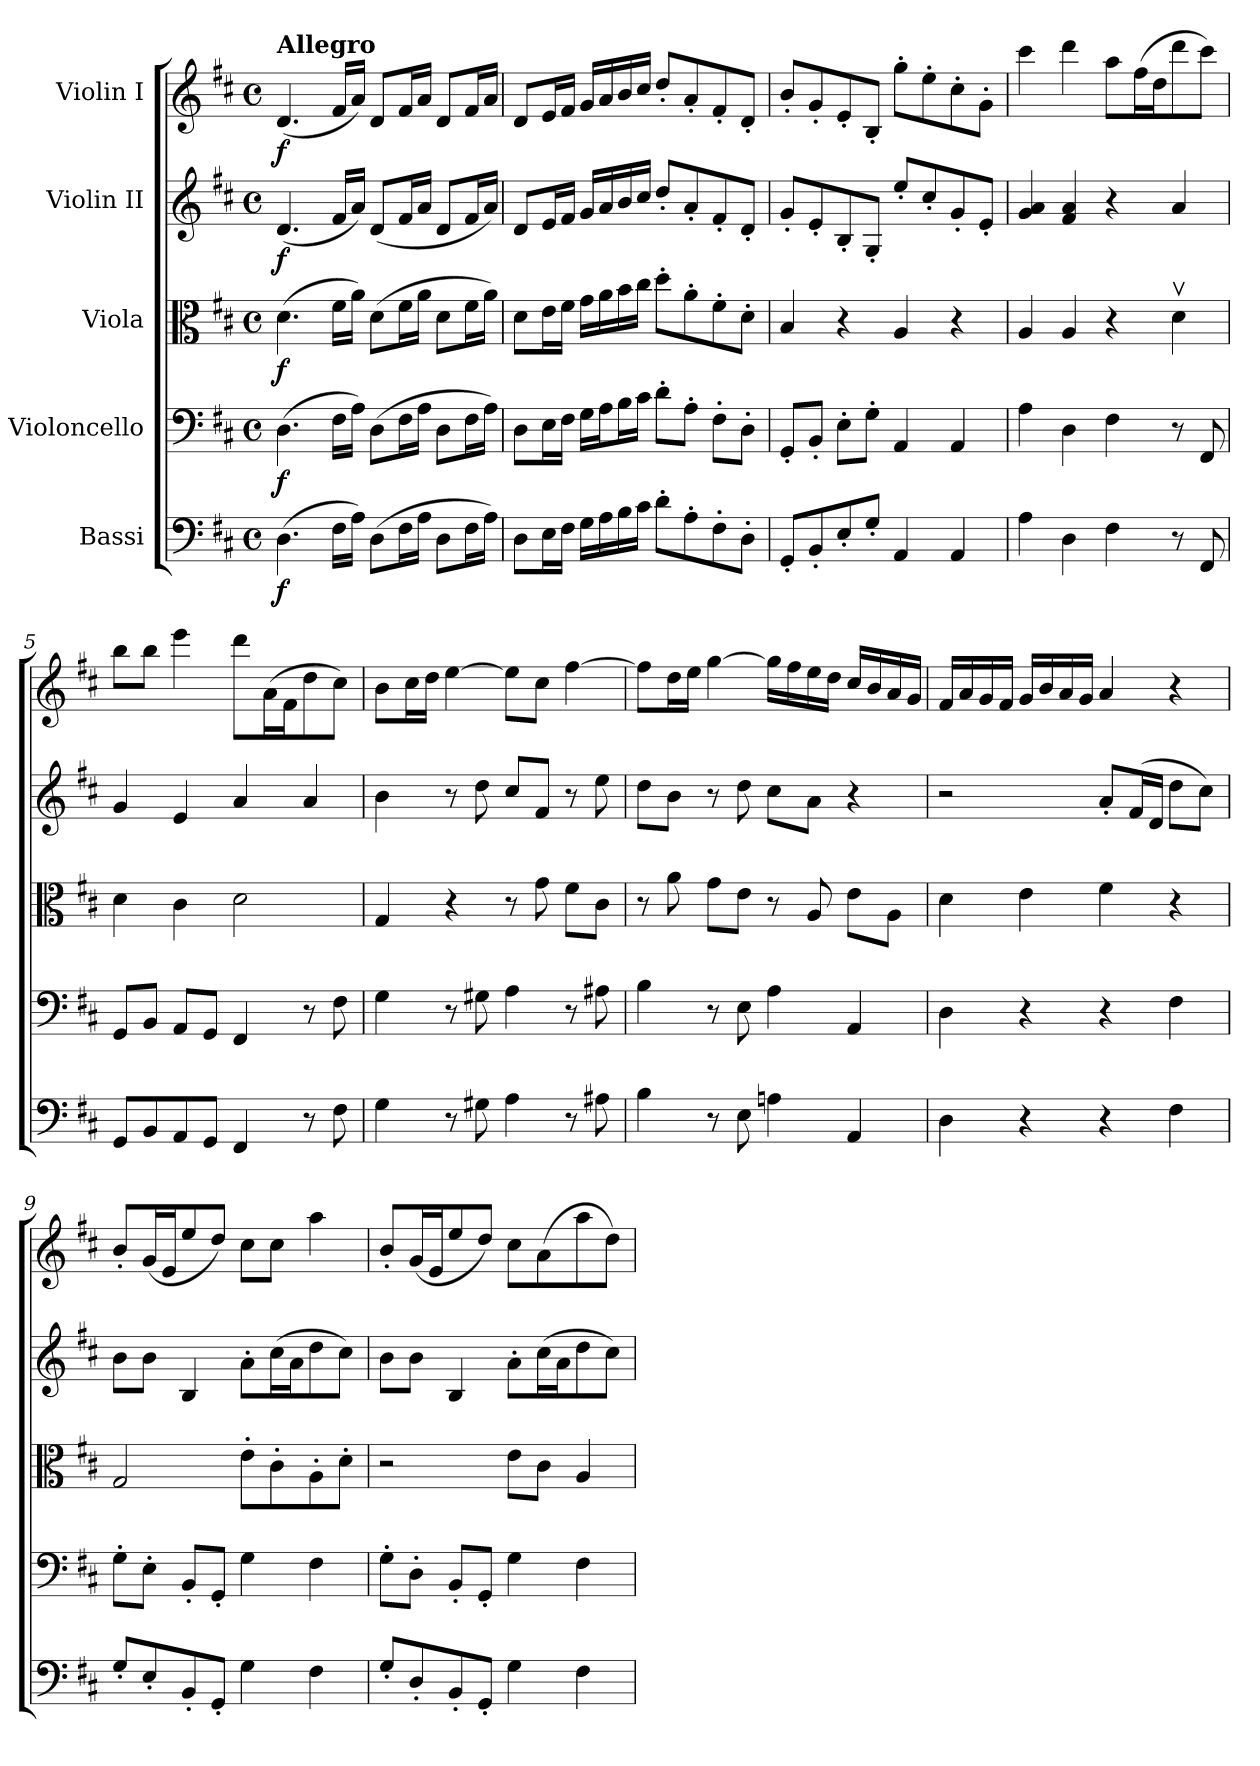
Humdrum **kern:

**kern	**dynam	**kern	**dynam	**kern	**dynam	**kern	**dynam	**kern	**dynam
*part5	*part5	*part4	*part4	*part3	*part3	*part2	*part2	*part1	*part1
*staff5	*staff5	*staff4	*staff4	*staff3	*staff3	*staff2	*staff2	*staff1	*staff1
*I"Bassi	*	*I"Violoncello	*	*I"Viola	*	*I"Violin II	*	*I"Violin I	*
*clefF4	*	*clefF4	*	*clefC3	*	*clefG2	*	*clefG2	*
*ITrd7c12	*	*	*	*	*	*	*	*	*
*k[f#c#]	*	*k[f#c#]	*	*k[f#c#]	*	*k[f#c#]	*	*k[f#c#]	*
*M4/4	*	*M4/4	*	*M4/4	*	*M4/4	*	*M4/4	*
*met(c)	*	*met(c)	*	*met(c)	*	*met(c)	*	*met(c)	*
=1	=1	=1	=1	=1	=1	=1	=1	=1	=1
!	!	!	!	!	!	!	!	!LO:TX:a:B:t=Allegro	!
!	!LO:DY:b	!	!LO:DY:b	!	!LO:DY:b	!	!LO:DY:b	!	!LO:DY:b
(>4.DD\	f	(>4.D\	f	(>4.d\	f	(<4.d/	f	(<4.d/	f
16FF#\LL	.	16F#\LL	.	16f#\LL	.	16f#/LL	.	16f#/LL	.
16AA\JJ)	.	16A\JJ)	.	16a\JJ)	.	16a/JJ)	.	16a/JJ)	.
(>8DD\L	.	(>8D\L	.	(>8d\L	.	(<8d/L	.	8d/L	.
16FF#\L	.	16F#\L	.	16f#\L	.	16f#/L	.	16f#/L	.
16AA\JJ	.	16A\JJ	.	16a\JJ	.	16a/JJ	.	16a/JJ	.
8DD\L	.	8D\L	.	8d\L	.	8d/L	.	8d/L	.
16FF#\L	.	16F#\L	.	16f#\L	.	16f#/L	.	16f#/L	.
16AA\JJ)	.	16A\JJ)	.	16a\JJ)	.	16a/JJ)	.	16a/JJ	.
=2	=2	=2	=2	=2	=2	=2	=2	=2	=2
8DD\L	.	8D\L	.	8d\L	.	8d/L	.	8d/L	.
16EE\L	.	16E\L	.	16e\L	.	16e/L	.	16e/L	.
16FF#\JJ	.	16F#\JJ	.	16f#\JJ	.	16f#/JJ	.	16f#/JJ	.
16GG\LL	.	16G\LL	.	16g\LL	.	16g/LL	.	16g/LL	.
16AA\	.	16A\J	.	16a\	.	16a/	.	16a/	.
16BB\	.	16B\L	.	16b\	.	16b/	.	16b/	.
16C#\JJ	.	16c#\JJ	.	16cc#\JJ	.	16cc#/JJ	.	16cc#/JJ	.
8D'\L	.	8d'\L	.	8dd'\L	.	8dd'/L	.	8dd'/L	.
8AA'\	.	8A'\J	.	8a'\	.	8a'/	.	8a'/	.
8FF#'\	.	8F#'\L	.	8f#'\	.	8f#'/	.	8f#'/	.
8DD'\J	.	8D'\J	.	8d'\J	.	8d'/J	.	8d'/J	.
=3	=3	=3	=3	=3	=3	=3	=3	=3	=3
8GGG'/L	.	8GG'/L	.	4B/	.	8g'/L	.	8b'/L	.
8BBB'/	.	8BB'/J	.	.	.	8e'/	.	8g'/	.
8EE'/	.	8E'\L	.	4r	.	8B'/	.	8e'/	.
8GG'/J	.	8G'\J	.	.	.	8G'/J	.	8B'/J	.
4AAA/	.	4AA/	.	4A/	.	8ee'/L	.	8gg'\L	.
.	.	.	.	.	.	8cc#'/	.	8ee'\	.
4AAA/	.	4AA/	.	4r	.	8g'/	.	8cc#'\	.
.	.	.	.	.	.	8e'/J	.	8g'\J	.
=4	=4	=4	=4	=4	=4	=4	=4	=4	=4
4AA\	.	4A\	.	4A/	.	4g/ 4a/	.	4ccc#\	.
4DD\	.	4D\	.	4A/	.	4f#/ 4a/	.	4ddd\	.
4FF#\	.	4F#\	.	4r	.	4r	.	8aa\L	.
.	.	.	.	.	.	.	.	(>16ff#\L	.
.	.	.	.	.	.	.	.	16dd\J	.
8r	.	8r	.	4dv\	.	4a/	.	8ddd\	.
8FFF#/	.	8FF#/	.	.	.	.	.	8ccc#\J)	.
!!LO:LB:g=z
=5	=5	=5	=5	=5	=5	=5	=5	=5	=5
8GGG/L	.	8GG/L	.	4d\	.	4g/	.	8bb\L	.
8BBB/	.	8BB/J	.	.	.	.	.	8bb\J	.
8AAA/	.	8AA/L	.	4c#\	.	4e/	.	4eee\	.
8GGG/J	.	8GG/J	.	.	.	.	.	.	.
4FFF#/	.	4FF#/	.	2d\	.	4a/	.	8ddd\L	.
.	.	.	.	.	.	.	.	(>16a\L	.
.	.	.	.	.	.	.	.	16f#\J	.
8r	.	8r	.	.	.	4a/	.	8dd\	.
8FF#\	.	8F#\	.	.	.	.	.	8cc#\J)	.
=6	=6	=6	=6	=6	=6	=6	=6	=6	=6
4GG\	.	4G\	.	4G/	.	4b\	.	8b\L	.
.	.	.	.	.	.	.	.	16cc#\L	.
.	.	.	.	.	.	.	.	16dd\JJ	.
8r	.	8r	.	4r	.	8r	.	[4ee\	.
8GG#X\	.	8G#X\	.	.	.	8dd\	.	.	.
4AA\	.	4A\	.	8r	.	8cc#/L	.	8ee\L]	.
.	.	.	.	8g\	.	8f#/J	.	8cc#\J	.
8r	.	8r	.	8f#\L	.	8r	.	[4ff#\	.
8AA#X\	.	8A#X\	.	8c#\J	.	8ee\	.	.	.
=7	=7	=7	=7	=7	=7	=7	=7	=7	=7
4BB\	.	4B\	.	8r	.	8dd\L	.	8ff#\L]	.
.	.	.	.	8a\	.	8b\J	.	16dd\L	.
.	.	.	.	.	.	.	.	16ee\JJ	.
8r	.	8r	.	8g\L	.	8r	.	[4gg\	.
8EE\	.	8E\	.	8e\J	.	8dd\	.	.	.
4AAn\	.	4A\	.	8r	.	8cc#\L	.	16gg\LL]	.
.	.	.	.	.	.	.	.	16ff#\	.
.	.	.	.	8A/	.	8a\J	.	16ee\	.
.	.	.	.	.	.	.	.	16dd\JJ	.
4AAA/	.	4AA/	.	8e\L	.	4r	.	16cc#/LL	.
.	.	.	.	.	.	.	.	16b/	.
.	.	.	.	8A\J	.	.	.	16a/	.
.	.	.	.	.	.	.	.	16g/JJ	.
=8	=8	=8	=8	=8	=8	=8	=8	=8	=8
4DD\	.	4D\	.	4d\	.	2r	.	16f#/LL	.
.	.	.	.	.	.	.	.	16a/	.
.	.	.	.	.	.	.	.	16g/	.
.	.	.	.	.	.	.	.	16f#/JJ	.
4r	.	4r	.	4e\	.	.	.	16g/LL	.
.	.	.	.	.	.	.	.	16b/	.
.	.	.	.	.	.	.	.	16a/	.
.	.	.	.	.	.	.	.	16g/JJ	.
4r	.	4r	.	4f#\	.	8a'/L	.	4a/	.
.	.	.	.	.	.	(>16f#/L	.	.	.
.	.	.	.	.	.	16d/JJ	.	.	.
4FF#\	.	4F#\	.	4r	.	8dd\L	.	4r	.
.	.	.	.	.	.	8cc#\J)	.	.	.
!!LO:LB:g=z
=9	=9	=9	=9	=9	=9	=9	=9	=9	=9
8GG'/L	.	8G'\L	.	2G/	.	8b\L	.	8b'/L	.
8EE'/	.	8E'\J	.	.	.	8b\J	.	(<16g/L	.
.	.	.	.	.	.	.	.	16e/J	.
8BBB'/	.	8BB'/L	.	.	.	4B/	.	8ee/	.
8GGG'/J	.	8GG'/J	.	.	.	.	.	8dd/J)	.
4GG\	.	4G\	.	8e'\L	.	8a'\L	.	8cc#\L	.
.	.	.	.	8c#'\	.	(>16cc#\L	.	8cc#\J	.
.	.	.	.	.	.	16a\J	.	.	.
4FF#\	.	4F#\	.	8A'\	.	8dd\	.	4aa\	.
.	.	.	.	8d'\J	.	8cc#\J)	.	.	.
=10	=10	=10	=10	=10	=10	=10	=10	=10	=10
8GG'/L	.	8G'\L	.	2r	.	8b\L	.	8b'/L	.
8DD'/	.	8D'\J	.	.	.	8b\J	.	(<16g/L	.
.	.	.	.	.	.	.	.	16e/J	.
8BBB'/	.	8BB'/L	.	.	.	4B/	.	8ee/	.
8GGG'/J	.	8GG'/J	.	.	.	.	.	8dd/J)	.
4GG\	.	4G\	.	8e\L	.	8a'\L	.	8cc#\L	.
.	.	.	.	8c#\J	.	(>16cc#\L	.	(>8a\	.
.	.	.	.	.	.	16a\J	.	.	.
4FF#\	.	4F#\	.	4A/	.	8dd\	.	8aa\	.
.	.	.	.	.	.	8cc#\J)	.	8dd\J)	.
=	=	=	=	=	=	=	=	=	=
*-	*-	*-	*-	*-	*-	*-	*-	*-	*-
